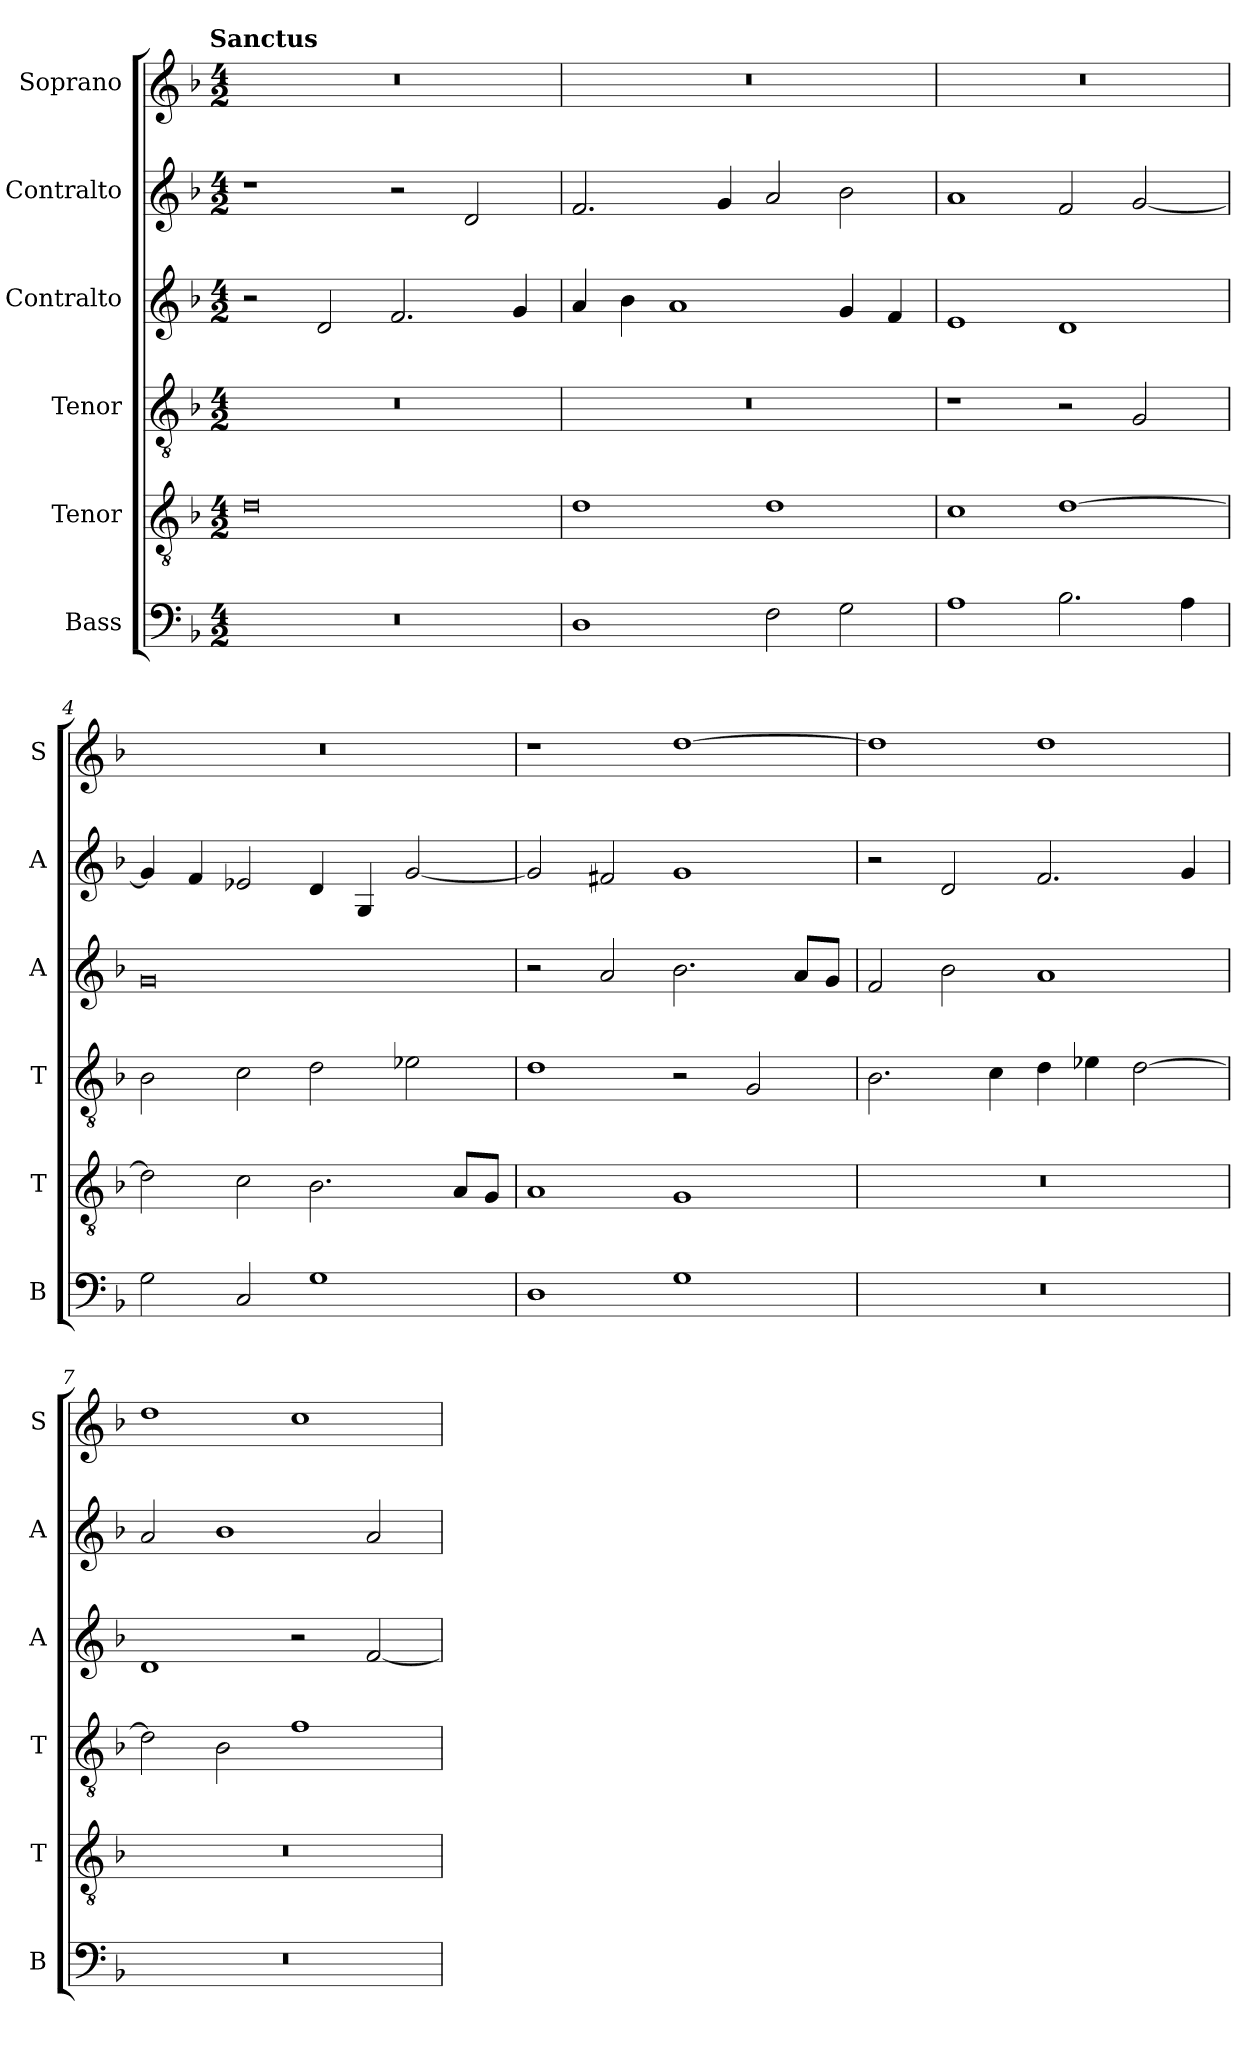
**kern	**kern	**kern	**kern	**kern	**kern
*part6	*part5	*part4	*part3	*part2	*part1
*staff6	*staff5	*staff4	*staff3	*staff2	*staff1
*I"Bass	*I"Tenor	*I"Tenor	*I"Contralto	*I"Contralto	*I"Soprano
*I'B	*I'T	*I'T	*I'A	*I'A	*I'S
*clefF4	*clefGv2	*clefGv2	*clefG2	*clefG2	*clefG2
*k[b-]	*k[b-]	*k[b-]	*k[b-]	*k[b-]	*k[b-]
*G:dor	*G:dor	*G:dor	*G:dor	*G:dor	*G:dor
!!LO:TX:omd:t=Sanctus
*M4/2	*M4/2	*M4/2	*M4/2	*M4/2	*M4/2
=1	=1	=1	=1	=1	=1
0r	0d	0r	2r	1r	0r
.	.	.	2d	.	.
.	.	.	2.f	2r	.
.	.	.	.	2d	.
.	.	.	4g	.	.
=2	=2	=2	=2	=2	=2
1D	1d	0r	4a	2.f	0r
.	.	.	4b-	.	.
.	.	.	1a	.	.
.	.	.	.	4g	.
2F	1d	.	.	2a	.
2G	.	.	4g	2b-	.
.	.	.	4f	.	.
=3	=3	=3	=3	=3	=3
1A	1c	1r	1e	1a	0r
2.B-	[1d	2r	1d	2f	.
.	.	2G	.	[2g	.
4A	.	.	.	.	.
=4	=4	=4	=4	=4	=4
2G	2d]	2B-	0g	4g]	0r
.	.	.	.	4f	.
2C	2c	2c	.	2e-X	.
1G	2.B-	2d	.	4d	.
.	.	.	.	4G	.
.	.	2e-X	.	[2g	.
.	8A/L	.	.	.	.
.	8G/J	.	.	.	.
=5	=5	=5	=5	=5	=5
1D	1A	1d	2r	2g]	1r
.	.	.	2a	2f#X	.
1G	1G	2r	2.b-	1g	[1dd
.	.	2G	.	.	.
.	.	.	8a/L	.	.
.	.	.	8g/J	.	.
=6	=6	=6	=6	=6	=6
0r	0r	2.B-	2f	2r	1dd]
.	.	.	2b-	2d	.
.	.	4c	.	.	.
.	.	4d	1a	2.f	1dd
.	.	4e-X	.	.	.
.	.	[2d	.	.	.
.	.	.	.	4g	.
=7	=7	=7	=7	=7	=7
0r	0r	2d]	1d	2a	1dd
.	.	2B-	.	1b-	.
.	.	1f	2r	.	1cc
.	.	.	[2f	2a	.
=	=	=	=	=	=
*-	*-	*-	*-	*-	*-
